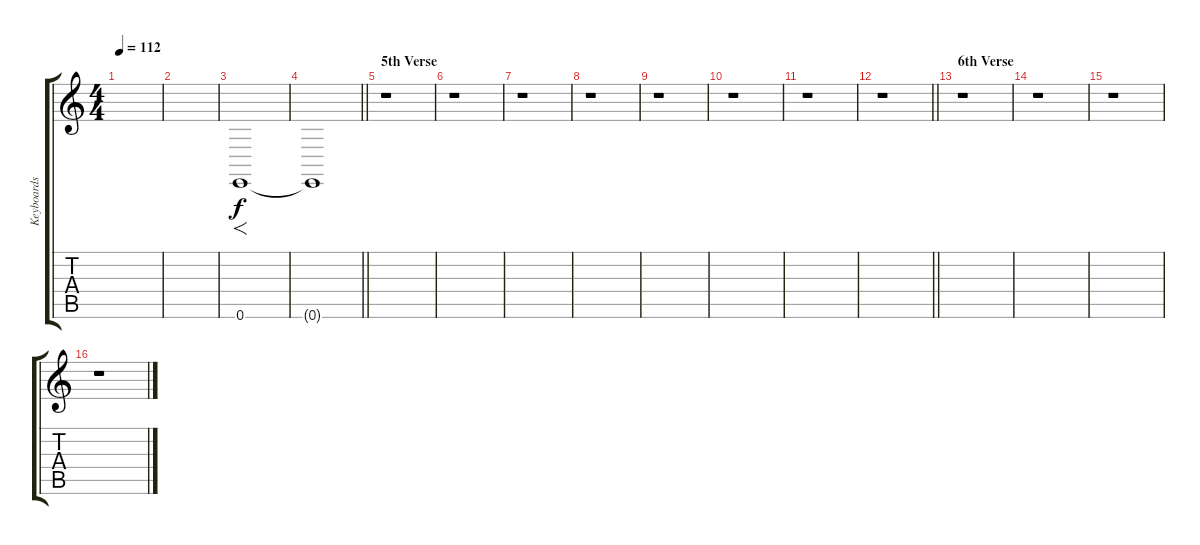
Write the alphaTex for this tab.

\track ("Keyboards" "Keyboards") {instrument stringensemble1}
\staff {score tabs}
\tuning (E4 B3 G3 D3 A2 E2) {hide}
\ts (4 4)
\tempo 112
\clef g2
\ks c
|
|
0.6.1{f} |
\barLineRight lightlight
0.6{t}.1 |
\section ("" "5th Verse")
r.1 |
r.1 |
r.1 |
r.1 |
r.1 |
r.1 |
r.1 |
\barLineRight lightlight
r.1 |
\section ("" "6th Verse")
r.1 |
r.1 |
r.1 |
r.1
